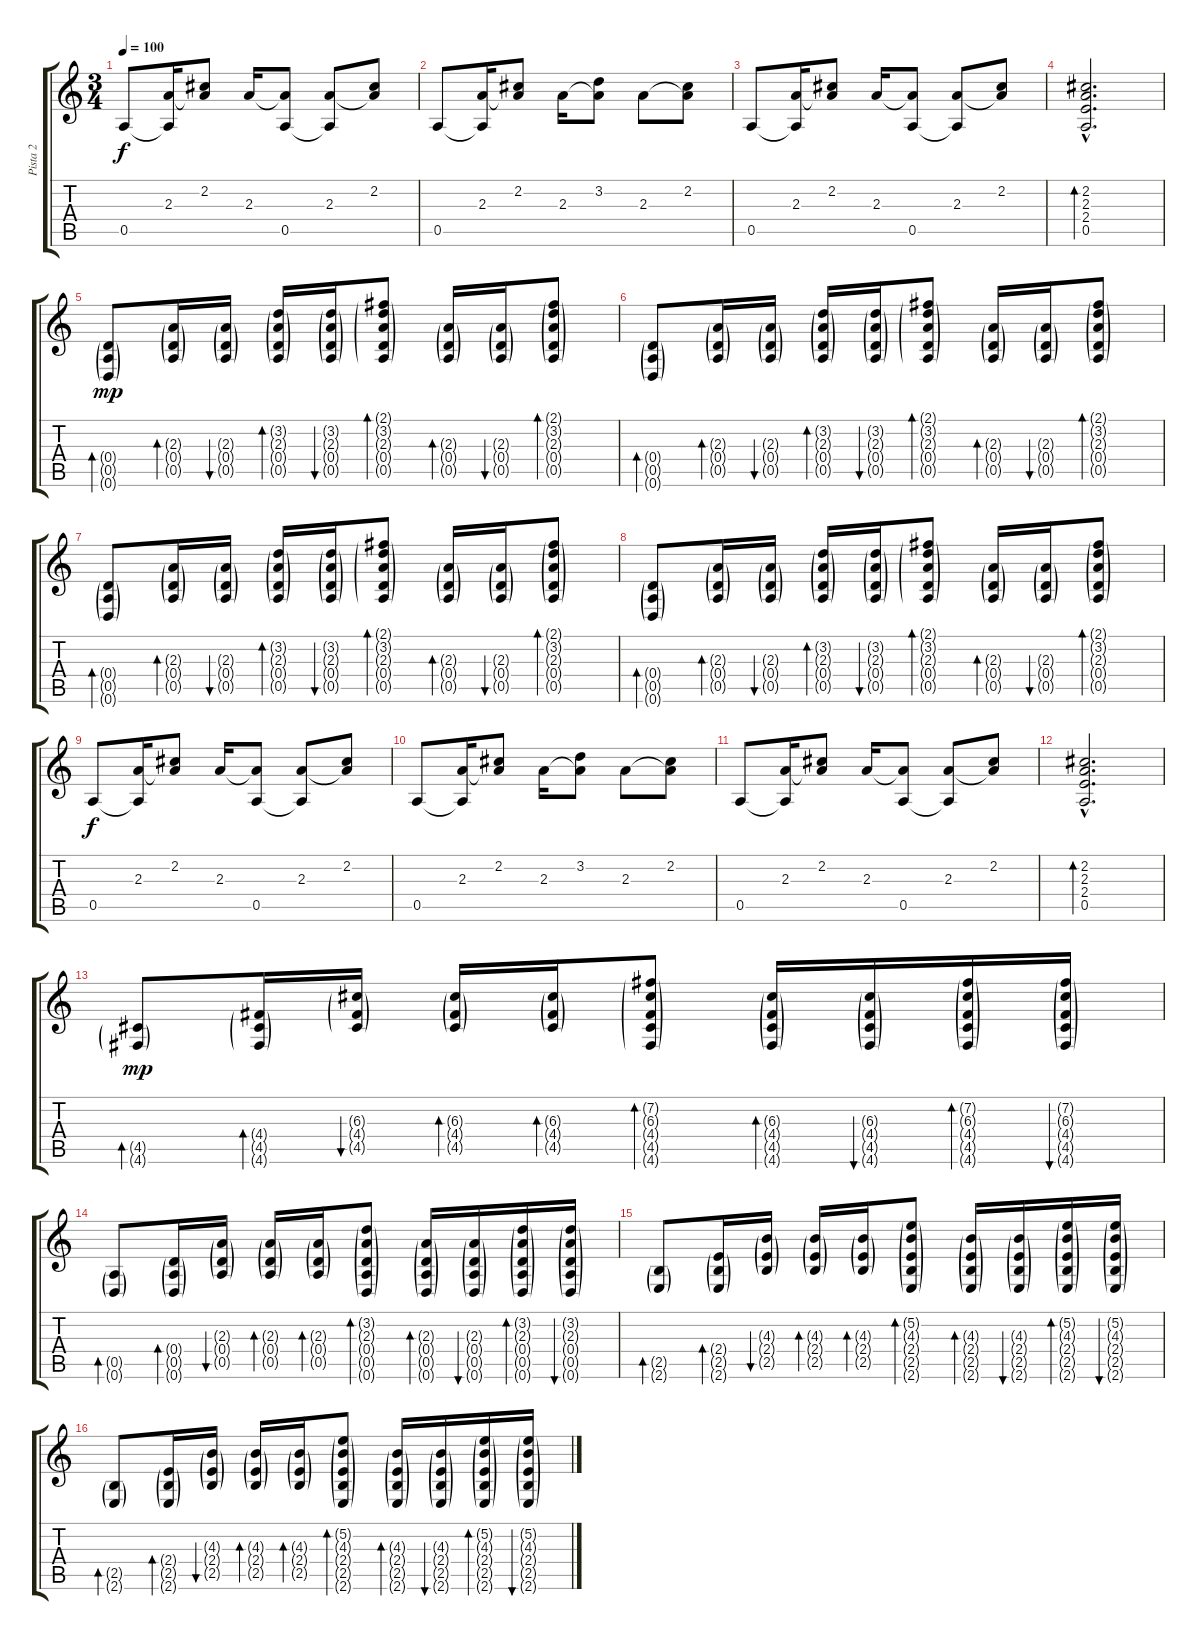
\track ("Pista 2" "Pista 2") {instrument acousticguitarnylon}
\staff {score tabs}
\tuning (E4 B3 G3 D3 A2 D2) {hide}
\ts (3 4)
\tempo 100
\clef g2
\ks c
0.5.8{dy f} (2.3 0.5{t}).16 (2.2 2.3{t}).8 2.3.16 (2.3{t} 0.5).8 (2.3 0.5{t}).8 (2.2 2.3{t}).8 |
0.5.8 (2.3 0.5{t}).16 (2.2 2.3{t}).8 2.3.16 (3.2 2.3{t}).8 2.3.8 (2.2 2.3{t}).8 |
0.5.8 (2.3 0.5{t}).16 (2.2 2.3{t}).8 2.3.16 (2.3{t} 0.5).8 (2.3 0.5{t}).8 (2.2 2.3{t}).8 |
(2.2{hac} 2.3{hac} 2.4{hac} 0.5{hac}).2{d bd 120} |
(0.4{g} 0.5{g} 0.6{g}).8{bd 30 dy mp} (2.3{g} 0.4{g} 0.5{g}).16{bd 30} (2.3{g} 0.4{g} 0.5{g}).16{bu 30} (3.2{g} 2.3{g} 0.4{g} 0.5{g}).16{bd 30} (3.2{g} 2.3{g} 0.4{g} 0.5{g}).16{bu 30} (2.1{g} 3.2{g} 2.3{g} 0.4{g} 0.5{g}).8{bd 30} (2.3{g} 0.4{g} 0.5{g}).16{bd 30} (2.3{g} 0.4{g} 0.5{g}).16{bu 30} (2.1{g} 3.2{g} 2.3{g} 0.4{g} 0.5{g}).8{bd 30} |
(0.4{g} 0.5{g} 0.6{g}).8{bd 30} (2.3{g} 0.4{g} 0.5{g}).16{bd 30} (2.3{g} 0.4{g} 0.5{g}).16{bu 30} (3.2{g} 2.3{g} 0.4{g} 0.5{g}).16{bd 30} (3.2{g} 2.3{g} 0.4{g} 0.5{g}).16{bu 30} (2.1{g} 3.2{g} 2.3{g} 0.4{g} 0.5{g}).8{bd 30} (2.3{g} 0.4{g} 0.5{g}).16{bd 30} (2.3{g} 0.4{g} 0.5{g}).16{bu 30} (2.1{g} 3.2{g} 2.3{g} 0.4{g} 0.5{g}).8{bd 30} |
(0.4{g} 0.5{g} 0.6{g}).8{bd 30} (2.3{g} 0.4{g} 0.5{g}).16{bd 30} (2.3{g} 0.4{g} 0.5{g}).16{bu 30} (3.2{g} 2.3{g} 0.4{g} 0.5{g}).16{bd 30} (3.2{g} 2.3{g} 0.4{g} 0.5{g}).16{bu 30} (2.1{g} 3.2{g} 2.3{g} 0.4{g} 0.5{g}).8{bd 30} (2.3{g} 0.4{g} 0.5{g}).16{bd 30} (2.3{g} 0.4{g} 0.5{g}).16{bu 30} (2.1{g} 3.2{g} 2.3{g} 0.4{g} 0.5{g}).8{bd 30} |
(0.4{g} 0.5{g} 0.6{g}).8{bd 30} (2.3{g} 0.4{g} 0.5{g}).16{bd 30} (2.3{g} 0.4{g} 0.5{g}).16{bu 30} (3.2{g} 2.3{g} 0.4{g} 0.5{g}).16{bd 30} (3.2{g} 2.3{g} 0.4{g} 0.5{g}).16{bu 30} (2.1{g} 3.2{g} 2.3{g} 0.4{g} 0.5{g}).8{bd 30} (2.3{g} 0.4{g} 0.5{g}).16{bd 30} (2.3{g} 0.4{g} 0.5{g}).16{bu 30} (2.1{g} 3.2{g} 2.3{g} 0.4{g} 0.5{g}).8{bd 30} |
0.5.8{dy f} (2.3 0.5{t}).16 (2.2 2.3{t}).8 2.3.16 (2.3{t} 0.5).8 (2.3 0.5{t}).8 (2.2 2.3{t}).8 |
0.5.8 (2.3 0.5{t}).16 (2.2 2.3{t}).8 2.3.16 (3.2 2.3{t}).8 2.3.8 (2.2 2.3{t}).8 |
0.5.8 (2.3 0.5{t}).16 (2.2 2.3{t}).8 2.3.16 (2.3{t} 0.5).8 (2.3 0.5{t}).8 (2.2 2.3{t}).8 |
(2.2{hac} 2.3{hac} 2.4{hac} 0.5{hac}).2{d bd 120} |
(4.5{g} 4.6{g}).8{bd 30 dy mp} (4.4{g} 4.5{g} 4.6{g}).16{bd 30} (6.3{g} 4.4{g} 4.5{g}).16{bu 30} (6.3{g} 4.4{g} 4.5{g}).16{bd 30} (6.3{g} 4.4{g} 4.5{g}).16{bd 30} (7.2{g} 6.3{g} 4.4{g} 4.5{g} 4.6{g}).8{bd 30} (6.3{g} 4.4{g} 4.5{g} 4.6{g}).16{bd 30} (6.3{g} 4.4{g} 4.5{g} 4.6{g}).16{bu 30} (7.2{g} 6.3{g} 4.4{g} 4.5{g} 4.6{g}).16{bd 30} (7.2{g} 6.3{g} 4.4{g} 4.5{g} 4.6{g}).16{bu 30} |
(0.5{g} 0.6{g}).8{bd 30} (0.4{g} 0.5{g} 0.6{g}).16{bd 30} (2.3{g} 0.4{g} 0.5{g}).16{bu 30} (2.3{g} 0.4{g} 0.5{g}).16{bd 30} (2.3{g} 0.4{g} 0.5{g}).16{bd 30} (3.2{g} 2.3{g} 0.4{g} 0.5{g} 0.6{g}).8{bd 30} (2.3{g} 0.4{g} 0.5{g} 0.6{g}).16{bd 30} (2.3{g} 0.4{g} 0.5{g} 0.6{g}).16{bu 30} (3.2{g} 2.3{g} 0.4{g} 0.5{g} 0.6{g}).16{bd 30} (3.2{g} 2.3{g} 0.4{g} 0.5{g} 0.6{g}).16{bu 30} |
(2.5{g} 2.6{g}).8{bd 30} (2.4{g} 2.5{g} 2.6{g}).16{bd 30} (4.3{g} 2.4{g} 2.5{g}).16{bu 30} (4.3{g} 2.4{g} 2.5{g}).16{bd 30} (4.3{g} 2.4{g} 2.5{g}).16{bd 30} (5.2{g} 4.3{g} 2.4{g} 2.5{g} 2.6{g}).8{bd 30} (4.3{g} 2.4{g} 2.5{g} 2.6{g}).16{bd 30} (4.3{g} 2.4{g} 2.5{g} 2.6{g}).16{bu 30} (5.2{g} 4.3{g} 2.4{g} 2.5{g} 2.6{g}).16{bd 30} (5.2{g} 4.3{g} 2.4{g} 2.5{g} 2.6{g}).16{bu 30} |
(2.5{g} 2.6{g}).8{bd 30} (2.4{g} 2.5{g} 2.6{g}).16{bd 30} (4.3{g} 2.4{g} 2.5{g}).16{bu 30} (4.3{g} 2.4{g} 2.5{g}).16{bd 30} (4.3{g} 2.4{g} 2.5{g}).16{bd 30} (5.2{g} 4.3{g} 2.4{g} 2.5{g} 2.6{g}).8{bd 30} (4.3{g} 2.4{g} 2.5{g} 2.6{g}).16{bd 30} (4.3{g} 2.4{g} 2.5{g} 2.6{g}).16{bu 30} (5.2{g} 4.3{g} 2.4{g} 2.5{g} 2.6{g}).16{bd 30} (5.2{g} 4.3{g} 2.4{g} 2.5{g} 2.6{g}).16{bu 30}
